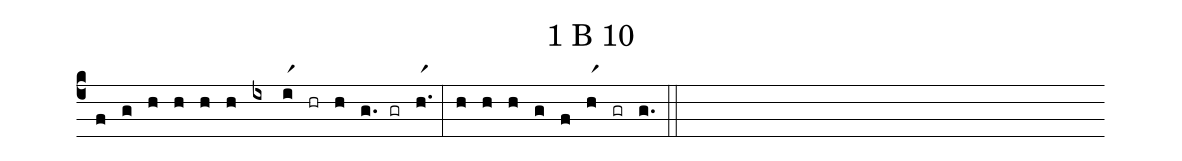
name: 1 B 10;
%%
(c4) (f)(g)(h) (h)(h)(h) (ix)(ir1)(hr)(h)(g.)(gr)(h.r1) (:) (h)(h)(h) (g)(f) (hr1) (gr) (g.) (::)
